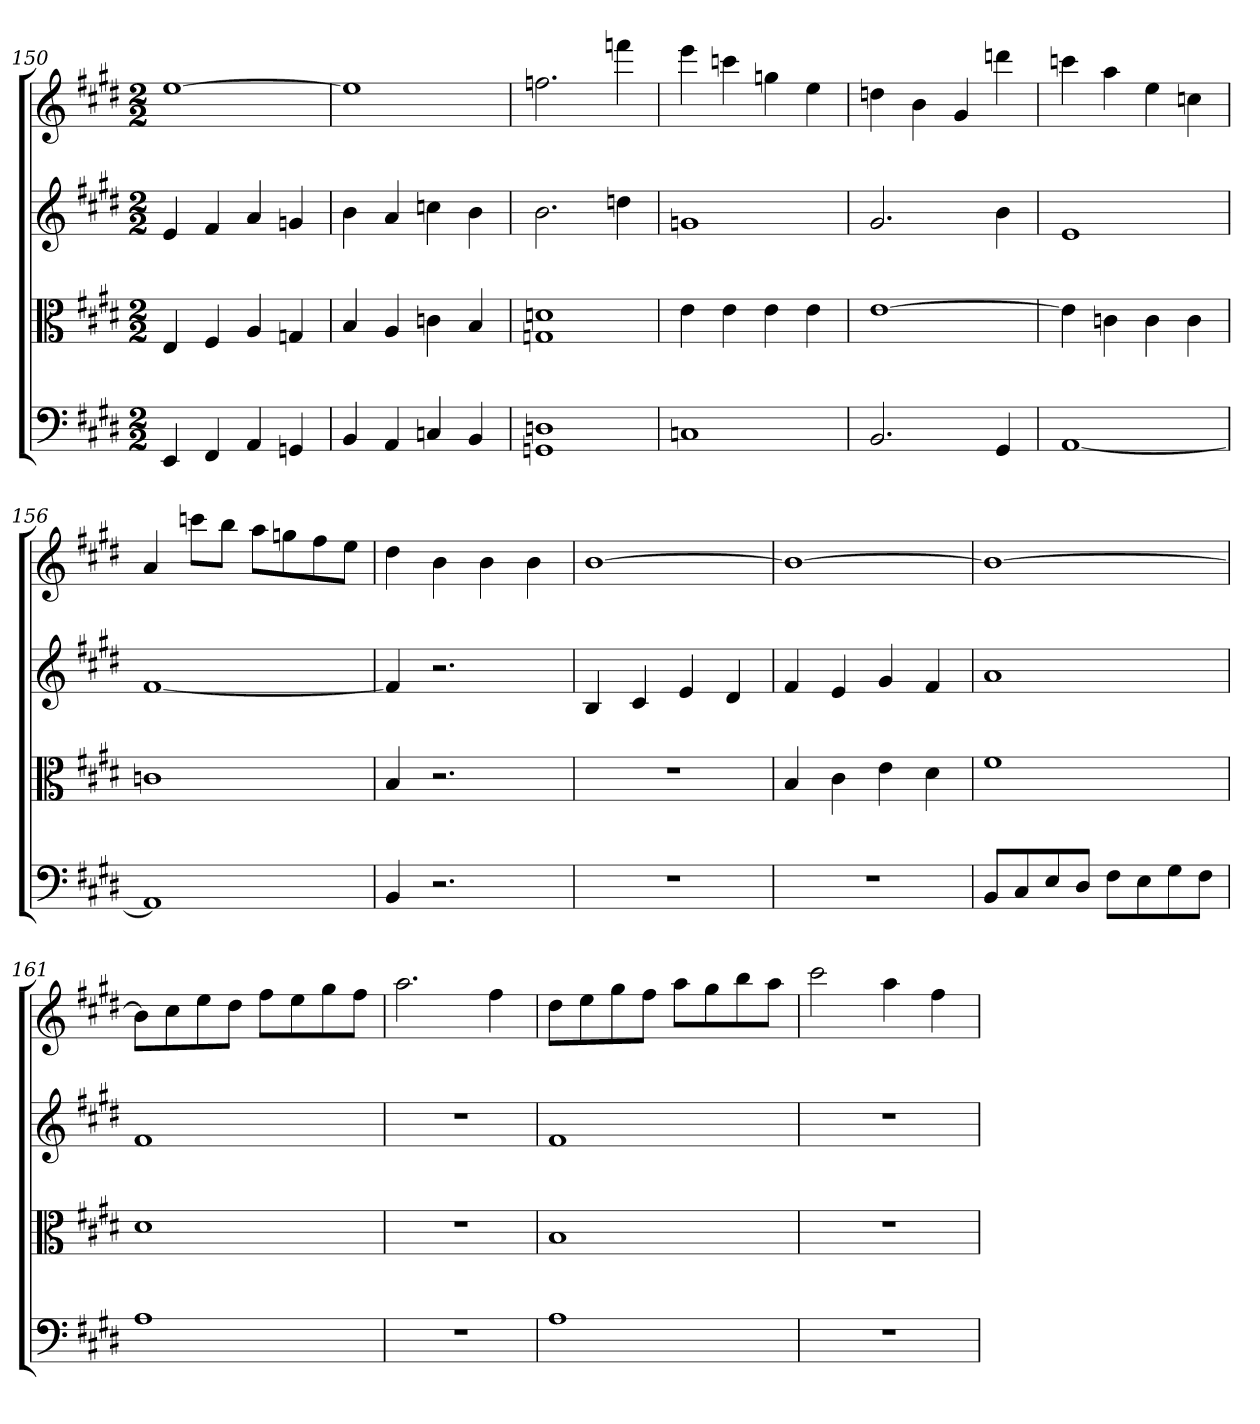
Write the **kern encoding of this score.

**kern	**kern	**kern	**kern
*part4	*part3	*part2	*part1
*staff4	*staff3	*staff2	*staff1
*clefF4	*clefC3	*	*
*k[f#c#g#d#]	*k[f#c#g#d#]	*k[f#c#g#d#]	*k[f#c#g#d#]
*E:	*E:	*E:	*E:
*M2/2	*M2/2	*M2/2	*M2/2
=150	=150	=150	=150
4EE	4E	4e	[1ee
4FF#	4F#	4f#	.
4AA	4A	4a	.
4GGn	4Gn	4gn	.
=151	=151	=151	=151
4BB	4B	4b	1ee]
4AA	4A	4a	.
4Cn	4cn	4ccn	.
4BB	4B	4b	.
=152	=152	=152	=152
1GGn 1Dn	1Gn 1dn	2.b	2.ffn
.	.	4ddn	4fffn
=153	=153	=153	=153
1Cn	4e	1gn	4eee
.	4e	.	4cccn
.	4e	.	4ggn
.	4e	.	4ee
=154	=154	=154	=154
2.BB	[1e	2.g#	4ddn
.	.	.	4b
.	.	.	4g#
4GG#	.	4b	4dddn
=155	=155	=155	=155
[1AA	4e]	1e	4cccn
.	4cn	.	4aa
.	4c	.	4ee
.	4c	.	4ccn
=156	=156	=156	=156
1AA]	1cn	[1f#	4a
.	.	.	8cccnL
.	.	.	8bbJ
.	.	.	8aaL
.	.	.	8ggn
.	.	.	8ff#
.	.	.	8eeJ
=157	=157	=157	=157
4BB	4B	4f#]	4dd#
2.r	2.r	2.r	4b
.	.	.	4b
.	.	.	4b
=158	=158	=158	=158
1r	1r	4B	[1b
.	.	4c#	.
.	.	4e	.
.	.	4d#	.
=159	=159	=159	=159
1r	4B	4f#	1b_
.	4c#	4e	.
.	4e	4g#	.
.	4d#	4f#	.
=160	=160	=160	=160
8BB/L	1f#	1a	1b_
8C#/	.	.	.
8E/	.	.	.
8D#/J	.	.	.
8F#\L	.	.	.
8E\	.	.	.
8G#\	.	.	.
8F#\J	.	.	.
=161	=161	=161	=161
1A	1d#	1f#	8bL]
.	.	.	8cc#
.	.	.	8ee
.	.	.	8dd#J
.	.	.	8ff#L
.	.	.	8ee
.	.	.	8gg#
.	.	.	8ff#J
=162	=162	=162	=162
1r	1r	1r	2.aa
.	.	.	4ff#
=163	=163	=163	=163
1A	1B	1f#	8dd#L
.	.	.	8ee
.	.	.	8gg#
.	.	.	8ff#J
.	.	.	8aaL
.	.	.	8gg#
.	.	.	8bb
.	.	.	8aaJ
=164	=164	=164	=164
1r	1r	1r	2ccc#
.	.	.	4aa
.	.	.	4ff#
=	=	=	=
*-	*-	*-	*-
